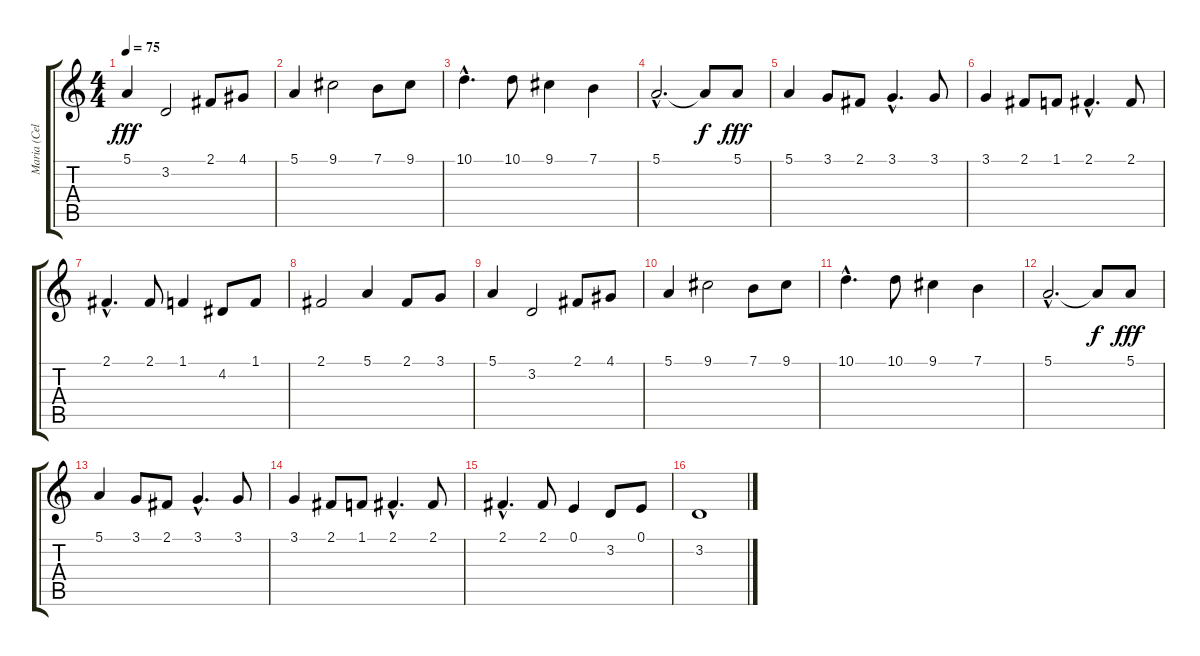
\track ("Maria (Celes)       " "Maria (Cel") {instrument choiraahs}
\staff {score tabs}
\tuning (E4 B3 G3 D3 A2 E2) {hide}
\ts (4 4)
\tempo 75
\clef g2
\ks c
5.1.4{dy fff} 3.2.2 2.1.8 4.1.8 |
5.1.4 9.1.2 7.1.8 9.1.8 |
10.1{hac}.4{d} 10.1.8 9.1.4 7.1.4 |
5.1{hac}.2{d} 5.1{t}.8{dy f} 5.1.8{dy fff} |
5.1.4 3.1.8 2.1.8 3.1{hac}.4{d} 3.1.8 |
3.1.4 2.1.8 1.1.8 2.1{hac}.4{d} 2.1.8 |
2.1{hac}.4{d} 2.1.8 1.1.4 4.2.8 1.1.8 |
2.1.2 5.1.4 2.1.8 3.1.8 |
5.1.4 3.2.2 2.1.8 4.1.8 |
5.1.4 9.1.2 7.1.8 9.1.8 |
10.1{hac}.4{d} 10.1.8 9.1.4 7.1.4 |
5.1{hac}.2{d} 5.1{t}.8{dy f} 5.1.8{dy fff} |
5.1.4 3.1.8 2.1.8 3.1{hac}.4{d} 3.1.8 |
3.1.4 2.1.8 1.1.8 2.1{hac}.4{d} 2.1.8 |
2.1{hac}.4{d} 2.1.8 0.1.4 3.2.8 0.1.8 |
3.2.1
